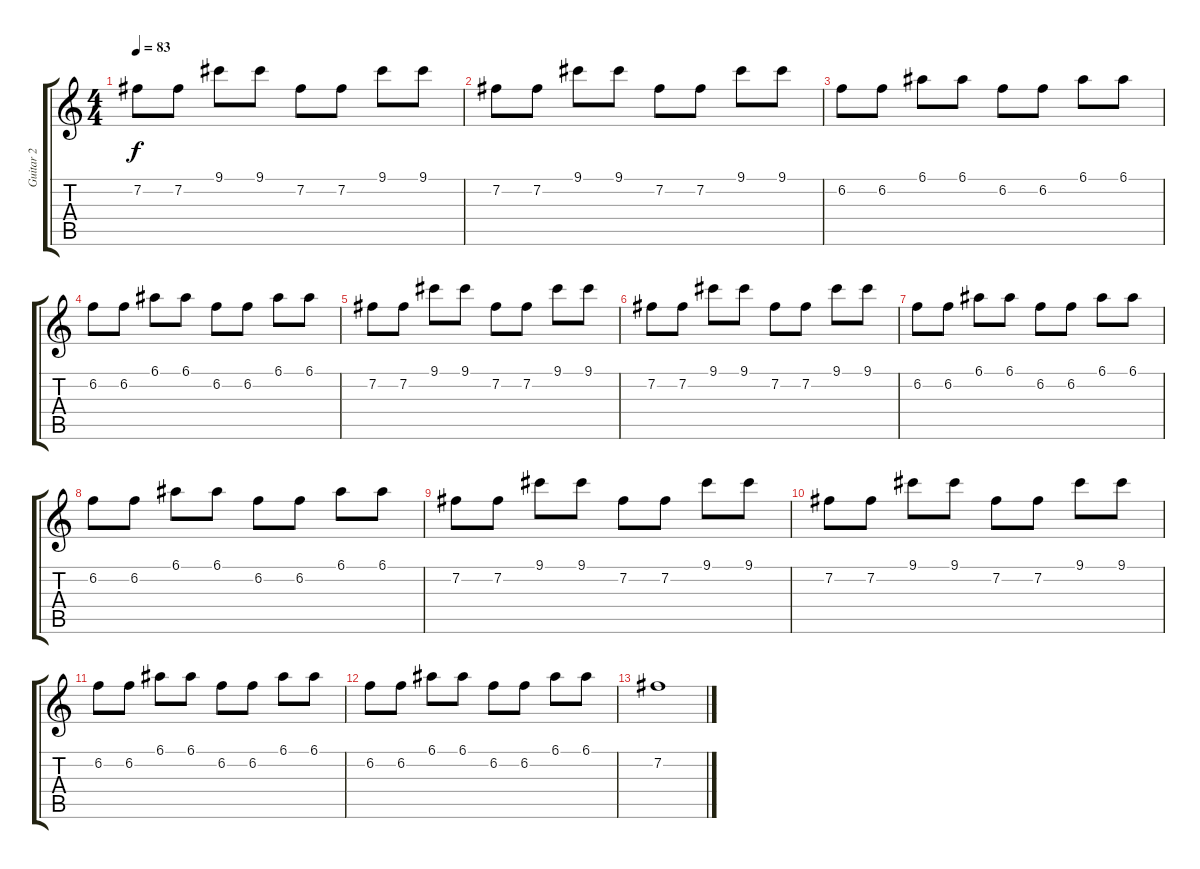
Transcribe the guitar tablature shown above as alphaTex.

\track ("Guitar 2" "Guitar 2") {instrument distortionguitar}
\staff {score tabs}
\tuning (E4 B3 G3 D3 A2 E2) {hide}
\ts (4 4)
\tempo 83
\clef g2
\ks c
7.2.8{dy f} 7.2.8 9.1.8 9.1.8 7.2.8 7.2.8 9.1.8 9.1.8 |
7.2.8 7.2.8 9.1.8 9.1.8 7.2.8 7.2.8 9.1.8 9.1.8 |
6.2.8 6.2.8 6.1.8 6.1.8 6.2.8 6.2.8 6.1.8 6.1.8 |
6.2.8 6.2.8 6.1.8 6.1.8 6.2.8 6.2.8 6.1.8 6.1.8 |
7.2.8 7.2.8 9.1.8 9.1.8 7.2.8 7.2.8 9.1.8 9.1.8 |
7.2.8 7.2.8 9.1.8 9.1.8 7.2.8 7.2.8 9.1.8 9.1.8 |
6.2.8 6.2.8 6.1.8 6.1.8 6.2.8 6.2.8 6.1.8 6.1.8 |
6.2.8 6.2.8 6.1.8 6.1.8 6.2.8 6.2.8 6.1.8 6.1.8 |
7.2.8 7.2.8 9.1.8 9.1.8 7.2.8 7.2.8 9.1.8 9.1.8 |
7.2.8 7.2.8 9.1.8 9.1.8 7.2.8 7.2.8 9.1.8 9.1.8 |
6.2.8 6.2.8 6.1.8 6.1.8 6.2.8 6.2.8 6.1.8 6.1.8 |
6.2.8 6.2.8 6.1.8 6.1.8 6.2.8 6.2.8 6.1.8 6.1.8 |
7.2.1
